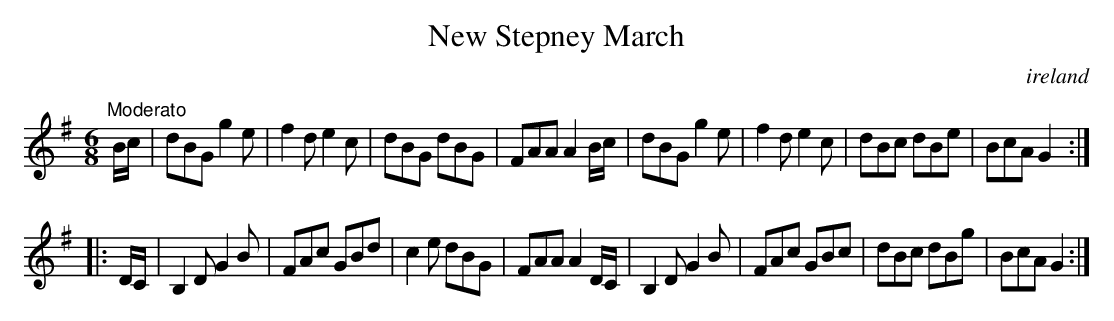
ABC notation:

X:1
T:New Stepney March
O:ireland
M:6/8
K:G
"Moderato" B/c/|\
dBG g2e| f2d e2c| dBG dBG| FAA A2B/c/|\
dBG g2e| f2d e2c| dBc dBe| BcA G2::
D/C/|\
B,2D G2B| FAc GBd| c2e dBG| FAA A2D/C/|\
B,2D G2B| FAc GBc| dBc dBg| BcA G2:|
